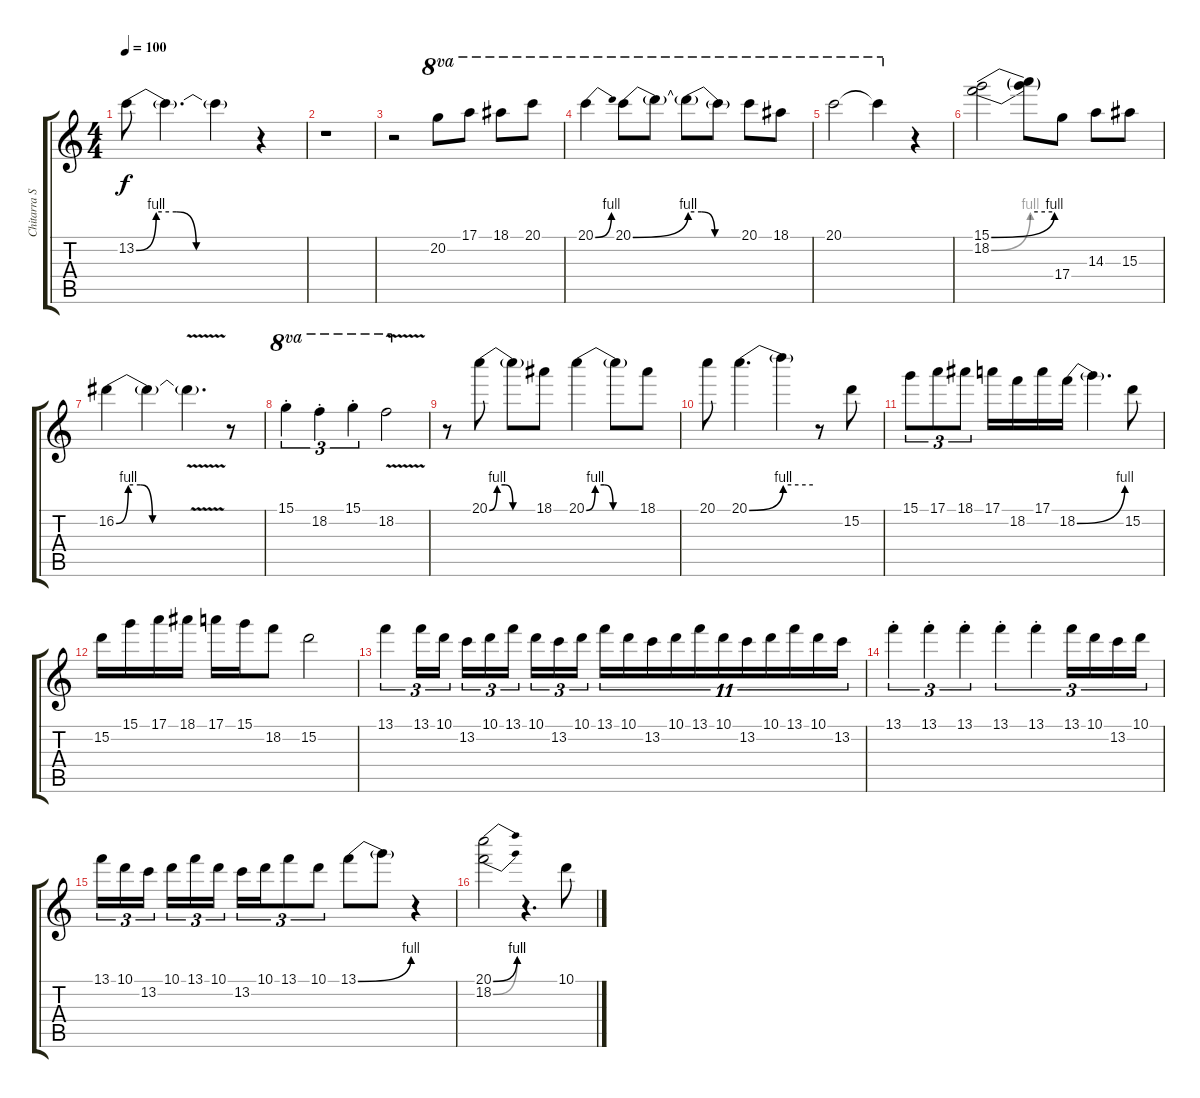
\track ("Chitarra Solista" "Chitarra S") {instrument overdrivenguitar}
\staff {score tabs}
\tuning (E4 B3 G3 D3 A2 E2) {hide}
\ts (4 4)
\tempo 100
\clef g2
\ks c
13.2{be (custom 0 0 10 4 20 4 30 0 60 0)}.8{dy f} 13.2{t}.4{d} 13.2{t}.4 r.4 |
r.1 |
r.2 20.2.8{ot 8va} 17.1.8{ot 8va} 18.1.8{ot 8va} 20.1.8{ot 8va} |
20.1{be (bend 0 0 60 4)}.4{ot 8va} 20.1{be (bend 0 0 60 4)}.8{ot 8va} 20.1{t}.8{ot 8va} 20.1{be (custom 0 4 15 4 30 0 60 0) t}.8{ot 8va} 20.1{t}.8{ot 8va} 20.1.8{ot 8va} 18.1.8{ot 8va} |
20.1.2{ot 8va} 20.1{t}.4{ot 8va} r.4 |
(15.1{be (bend 0 0 60 4)} 18.2{be (bend 0 0 60 4)}).2 (15.1{t} 18.2{be (hold 0 4 60 4) t}).8 17.4.8 14.3.8 15.3.8 |
16.2{be (custom 0 0 10 4 20 4 30 0 60 0)}.4 16.2{t}.4 16.2{v t}.4{d} r.8 |
15.1{st}.4{tu (3 2) ot 8va} 18.2{st}.4{tu (3 2) ot 8va} 15.1{st}.4{tu (3 2) ot 8va} 18.2{v}.2{ot 8va} |
r.8 20.1{be (custom 0 0 10 4 20 4 30 0 60 0)}.8 20.1{t}.8 18.1.8 20.1{be (custom 0 0 10 4 20 4 30 0 60 0)}.4 20.1{t}.8 18.1.8 |
20.1.8 20.1{be (bend 0 0 60 4)}.4{d} 20.1{be (hold 0 4 60 4) t}.4 r.8 15.2.8 |
15.1.8{tu (3 2)} 17.1.8{tu (3 2)} 18.1.8{tu (3 2)} 17.1.16 18.2.16 17.1.16 18.2{be (bend 0 0 60 4)}.16 18.2{t}.4{d} 15.2.8 |
15.2.16 15.1.16 17.1.16 18.1.16 17.1.16 15.1.16 18.2.8 15.2.2 |
13.1.4{tu (3 2)} 13.1.16{tu (3 2)} 10.1.16{tu (3 2)} 13.2.16{tu (3 2)} 10.1.16{tu (3 2)} 13.1.16{tu (3 2) beam splitsecondary} 10.1.16{tu (3 2)} 13.2.16{tu (3 2)} 10.1.16{tu (3 2)} 13.1.16{tu (11 8)} 10.1.16{tu (11 8)} 13.2.16{tu (11 8)} 10.1.16{tu (11 8)} 13.1.16{tu (11 8)} 10.1.16{tu (11 8)} 13.2.16{tu (11 8)} 10.1.16{tu (11 8)} 13.1.16{tu (11 8)} 10.1.16{tu (11 8)} 13.2.16{tu (11 8)} |
13.1{st}.4{tu (3 2)} 13.1{st}.4{tu (3 2)} 13.1{st}.4{tu (3 2)} 13.1{st}.4{tu (3 2)} 13.1{st}.4{tu (3 2)} 13.1.16{tu (3 2)} 10.1.16{tu (3 2)} 13.2.16{tu (3 2)} 10.1.16{tu (3 2)} |
13.1.16{tu (3 2)} 10.1.16{tu (3 2)} 13.2.16{tu (3 2) beam splitsecondary} 10.1.16{tu (3 2)} 13.1.16{tu (3 2)} 10.1.16{tu (3 2)} 13.2.16{tu (3 2)} 10.1.16{tu (3 2)} 13.1.8{tu (3 2)} 10.1.8{tu (3 2)} 13.1{be (bend 0 0 60 4)}.8 13.1{t}.8 r.4 |
(20.1{be (bend 0 0 60 4)} 18.2{be (bend 0 0 60 4)}).2 r.4{d} 10.1.8
